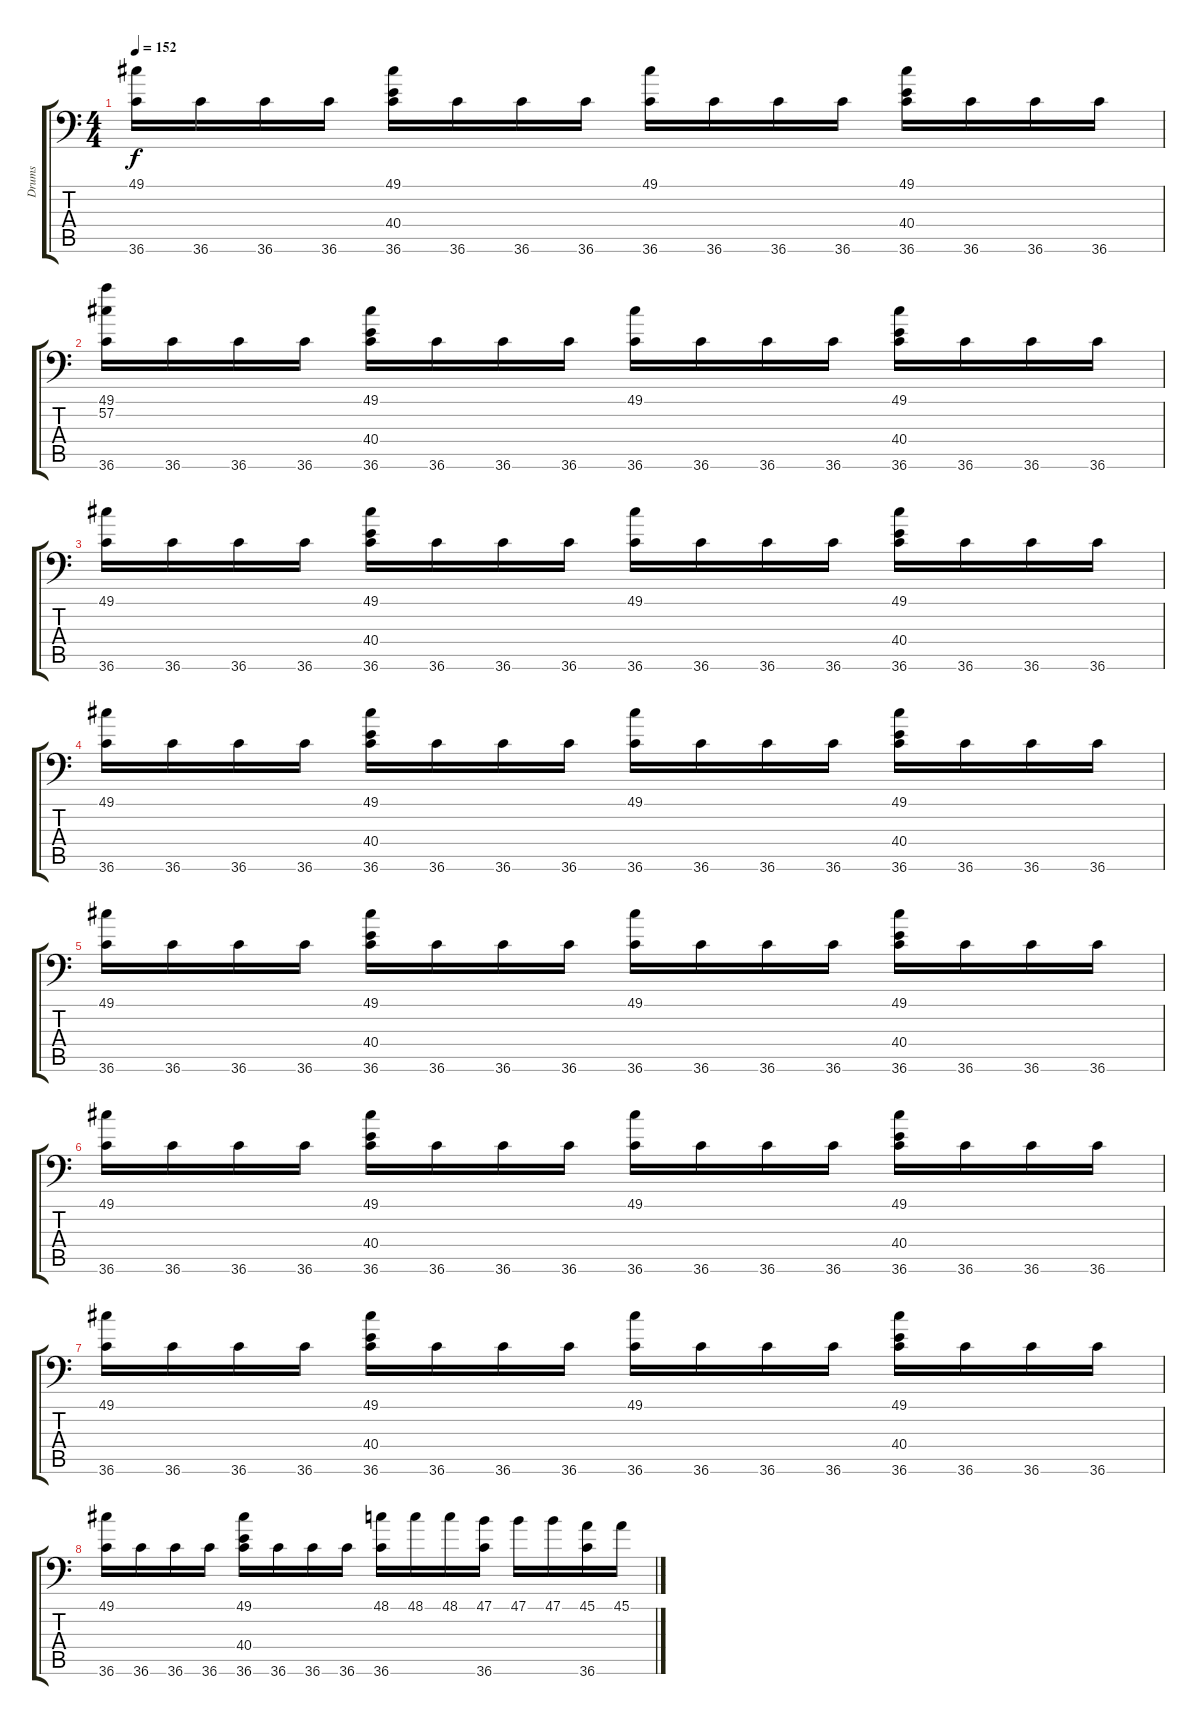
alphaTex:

\track ("Drums" "Drums") {instrument acousticgrandpiano}
\staff {score tabs}
\tuning (C-1 C-1 C-1 C-1 C-1 C-1) {hide}
\ts (4 4)
\tempo 152
\clef f4
\ks c
(49.1 36.6).16{dy f} 36.6.16 36.6.16 36.6.16 (49.1 40.4 36.6).16 36.6.16 36.6.16 36.6.16 (49.1 36.6).16 36.6.16 36.6.16 36.6.16 (49.1 40.4 36.6).16 36.6.16 36.6.16 36.6.16 |
(49.1 57.2 36.6).16 36.6.16 36.6.16 36.6.16 (49.1 40.4 36.6).16 36.6.16 36.6.16 36.6.16 (49.1 36.6).16 36.6.16 36.6.16 36.6.16 (49.1 40.4 36.6).16 36.6.16 36.6.16 36.6.16 |
(49.1 36.6).16 36.6.16 36.6.16 36.6.16 (49.1 40.4 36.6).16 36.6.16 36.6.16 36.6.16 (49.1 36.6).16 36.6.16 36.6.16 36.6.16 (49.1 40.4 36.6).16 36.6.16 36.6.16 36.6.16 |
(49.1 36.6).16 36.6.16 36.6.16 36.6.16 (49.1 40.4 36.6).16 36.6.16 36.6.16 36.6.16 (49.1 36.6).16 36.6.16 36.6.16 36.6.16 (49.1 40.4 36.6).16 36.6.16 36.6.16 36.6.16 |
(49.1 36.6).16 36.6.16 36.6.16 36.6.16 (49.1 40.4 36.6).16 36.6.16 36.6.16 36.6.16 (49.1 36.6).16 36.6.16 36.6.16 36.6.16 (49.1 40.4 36.6).16 36.6.16 36.6.16 36.6.16 |
(49.1 36.6).16 36.6.16 36.6.16 36.6.16 (49.1 40.4 36.6).16 36.6.16 36.6.16 36.6.16 (49.1 36.6).16 36.6.16 36.6.16 36.6.16 (49.1 40.4 36.6).16 36.6.16 36.6.16 36.6.16 |
(49.1 36.6).16 36.6.16 36.6.16 36.6.16 (49.1 40.4 36.6).16 36.6.16 36.6.16 36.6.16 (49.1 36.6).16 36.6.16 36.6.16 36.6.16 (49.1 40.4 36.6).16 36.6.16 36.6.16 36.6.16 |
(49.1 36.6).16 36.6.16 36.6.16 36.6.16 (49.1 40.4 36.6).16 36.6.16 36.6.16 36.6.16 (48.1 36.6).16 48.1.16 48.1.16 (47.1 36.6).16 47.1.16 47.1.16 (45.1 36.6).16 45.1.16
